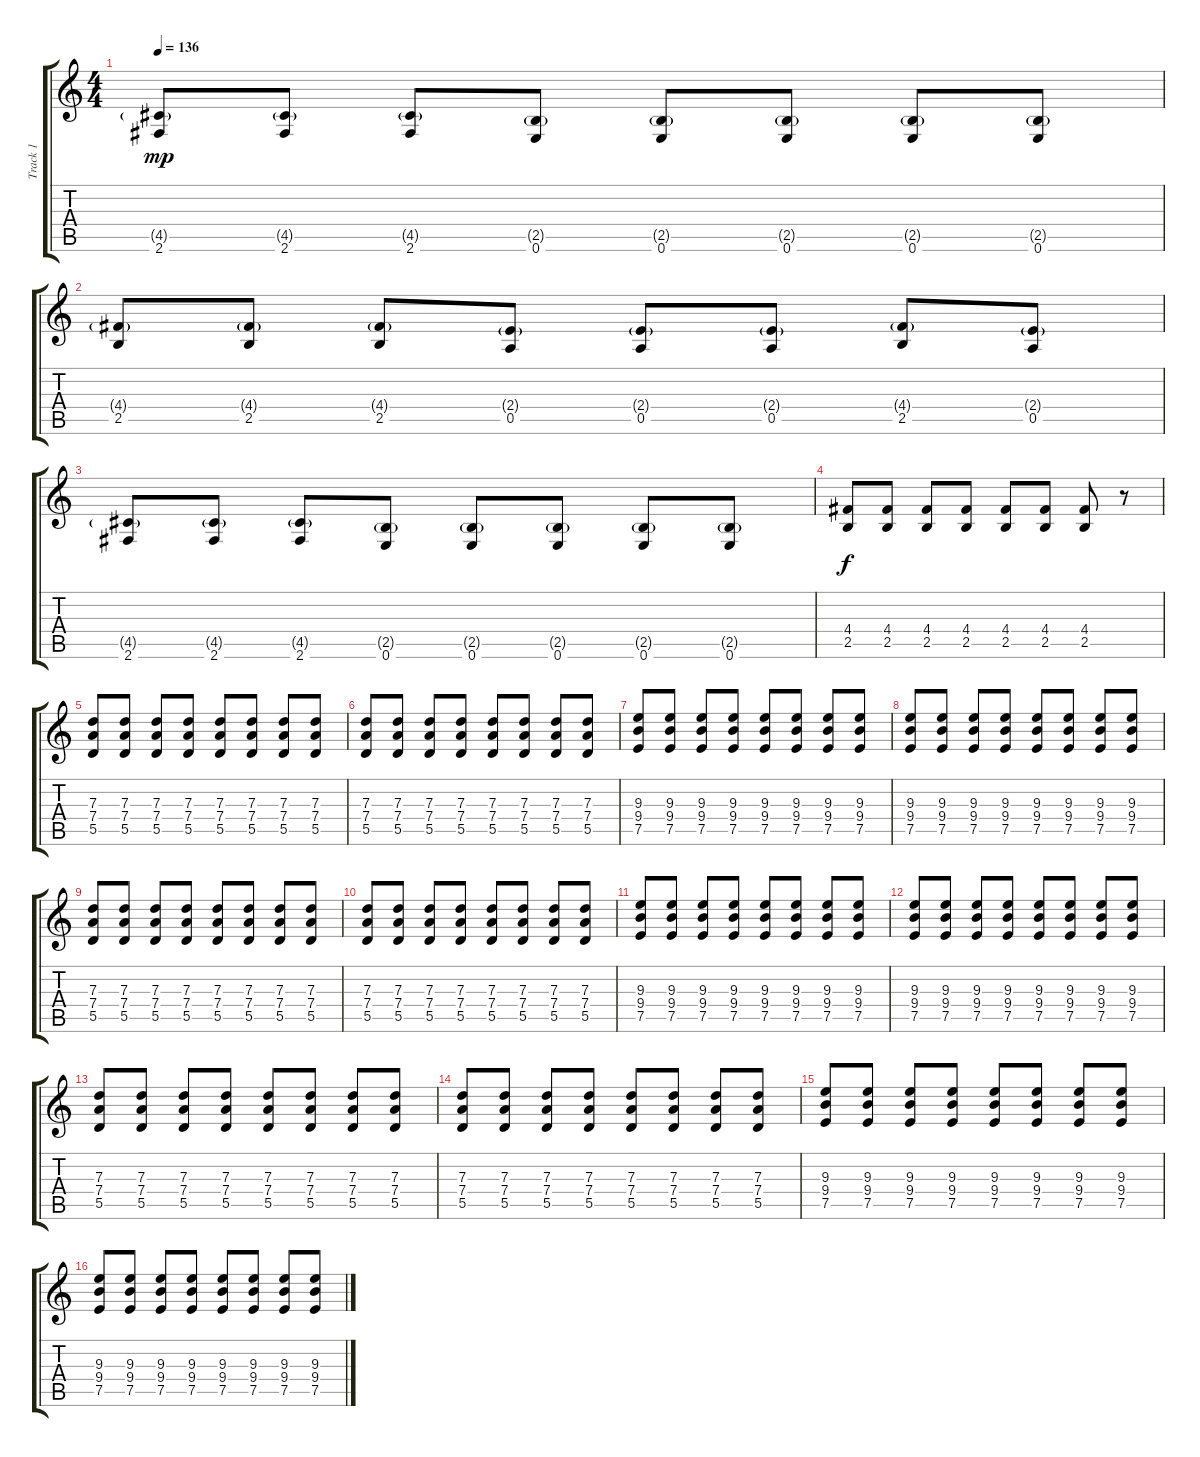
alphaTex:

\track ("Track 1" "Track 1") {instrument distortionguitar}
\staff {score tabs}
\tuning (E4 B3 G3 D3 A2 E2) {hide}
\ts (4 4)
\tempo 136
\clef g2
\ks c
(4.5{g} 2.6).8{dy mp} (4.5{g} 2.6).8 (4.5{g} 2.6).8 (2.5{g} 0.6).8 (2.5{g} 0.6).8 (2.5{g} 0.6).8 (2.5{g} 0.6).8 (2.5{g} 0.6).8 |
(4.4{g} 2.5).8 (4.4{g} 2.5).8 (4.4{g} 2.5).8 (2.4{g} 0.5).8 (2.4{g} 0.5).8 (2.4{g} 0.5).8 (4.4{g} 2.5).8 (2.4{g} 0.5).8 |
(4.5{g} 2.6).8 (4.5{g} 2.6).8 (4.5{g} 2.6).8 (2.5{g} 0.6).8 (2.5{g} 0.6).8 (2.5{g} 0.6).8 (2.5{g} 0.6).8 (2.5{g} 0.6).8 |
(4.4 2.5).8{dy f} (4.4 2.5).8 (4.4 2.5).8 (4.4 2.5).8 (4.4 2.5).8 (4.4 2.5).8 (4.4 2.5).8 r.8 |
(7.3 7.4 5.5).8 (7.3 7.4 5.5).8 (7.3 7.4 5.5).8 (7.3 7.4 5.5).8 (7.3 7.4 5.5).8 (7.3 7.4 5.5).8 (7.3 7.4 5.5).8 (7.3 7.4 5.5).8 |
(7.3 7.4 5.5).8 (7.3 7.4 5.5).8 (7.3 7.4 5.5).8 (7.3 7.4 5.5).8 (7.3 7.4 5.5).8 (7.3 7.4 5.5).8 (7.3 7.4 5.5).8 (7.3 7.4 5.5).8 |
(9.3 9.4 7.5).8 (9.3 9.4 7.5).8 (9.3 9.4 7.5).8 (9.3 9.4 7.5).8 (9.3 9.4 7.5).8 (9.3 9.4 7.5).8 (9.3 9.4 7.5).8 (9.3 9.4 7.5).8 |
(9.3 9.4 7.5).8 (9.3 9.4 7.5).8 (9.3 9.4 7.5).8 (9.3 9.4 7.5).8 (9.3 9.4 7.5).8 (9.3 9.4 7.5).8 (9.3 9.4 7.5).8 (9.3 9.4 7.5).8 |
(7.3 7.4 5.5).8 (7.3 7.4 5.5).8 (7.3 7.4 5.5).8 (7.3 7.4 5.5).8 (7.3 7.4 5.5).8 (7.3 7.4 5.5).8 (7.3 7.4 5.5).8 (7.3 7.4 5.5).8 |
(7.3 7.4 5.5).8 (7.3 7.4 5.5).8 (7.3 7.4 5.5).8 (7.3 7.4 5.5).8 (7.3 7.4 5.5).8 (7.3 7.4 5.5).8 (7.3 7.4 5.5).8 (7.3 7.4 5.5).8 |
(9.3 9.4 7.5).8 (9.3 9.4 7.5).8 (9.3 9.4 7.5).8 (9.3 9.4 7.5).8 (9.3 9.4 7.5).8 (9.3 9.4 7.5).8 (9.3 9.4 7.5).8 (9.3 9.4 7.5).8 |
(9.3 9.4 7.5).8 (9.3 9.4 7.5).8 (9.3 9.4 7.5).8 (9.3 9.4 7.5).8 (9.3 9.4 7.5).8 (9.3 9.4 7.5).8 (9.3 9.4 7.5).8 (9.3 9.4 7.5).8 |
(7.3 7.4 5.5).8 (7.3 7.4 5.5).8 (7.3 7.4 5.5).8 (7.3 7.4 5.5).8 (7.3 7.4 5.5).8 (7.3 7.4 5.5).8 (7.3 7.4 5.5).8 (7.3 7.4 5.5).8 |
(7.3 7.4 5.5).8 (7.3 7.4 5.5).8 (7.3 7.4 5.5).8 (7.3 7.4 5.5).8 (7.3 7.4 5.5).8 (7.3 7.4 5.5).8 (7.3 7.4 5.5).8 (7.3 7.4 5.5).8 |
(9.3 9.4 7.5).8 (9.3 9.4 7.5).8 (9.3 9.4 7.5).8 (9.3 9.4 7.5).8 (9.3 9.4 7.5).8 (9.3 9.4 7.5).8 (9.3 9.4 7.5).8 (9.3 9.4 7.5).8 |
(9.3 9.4 7.5).8 (9.3 9.4 7.5).8 (9.3 9.4 7.5).8 (9.3 9.4 7.5).8 (9.3 9.4 7.5).8 (9.3 9.4 7.5).8 (9.3 9.4 7.5).8 (9.3 9.4 7.5).8
